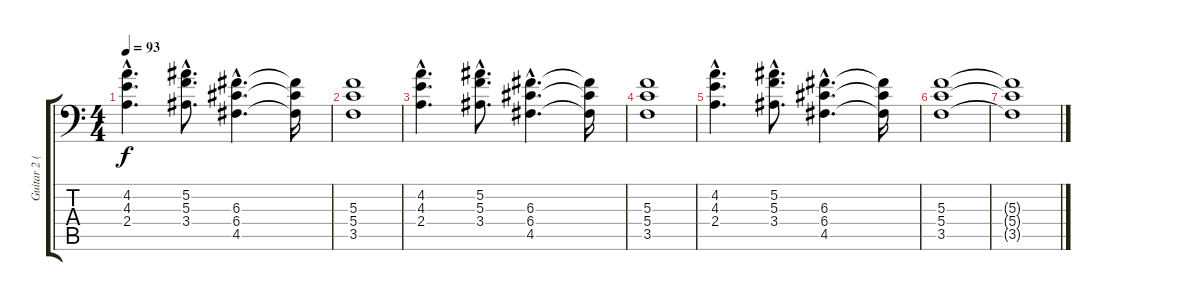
\track ("Guitar 2 (6-string tab)" "Guitar 2 (") {instrument distortionguitar}
\staff {score tabs}
\tuning (A3 F3 C3 G2 D2 A1) {hide}
\ts (4 4)
\tempo 93
\clef f4
\ks c
(4.2{hac} 4.3{hac} 2.4{hac}).4{d dy f} (5.2{hac} 5.3{hac} 3.4{hac}).8{d} (6.3{hac} 6.4{hac} 4.5{hac}).4{d} (6.3{t} 6.4{t} 4.5{t}).16 |
(5.3 5.4 3.5).1 |
(4.2{hac} 4.3{hac} 2.4{hac}).4{d} (5.2{hac} 5.3{hac} 3.4{hac}).8{d} (6.3{hac} 6.4{hac} 4.5{hac}).4{d} (6.3{t} 6.4{t} 4.5{t}).16 |
(5.3 5.4 3.5).1 |
(4.2{hac} 4.3{hac} 2.4{hac}).4{d} (5.2{hac} 5.3{hac} 3.4{hac}).8{d} (6.3{hac} 6.4{hac} 4.5{hac}).4{d} (6.3{t} 6.4{t} 4.5{t}).16 |
(5.3 5.4 3.5).1{volume 0} |
(5.3{t} 5.4{t} 3.5{t}).1
